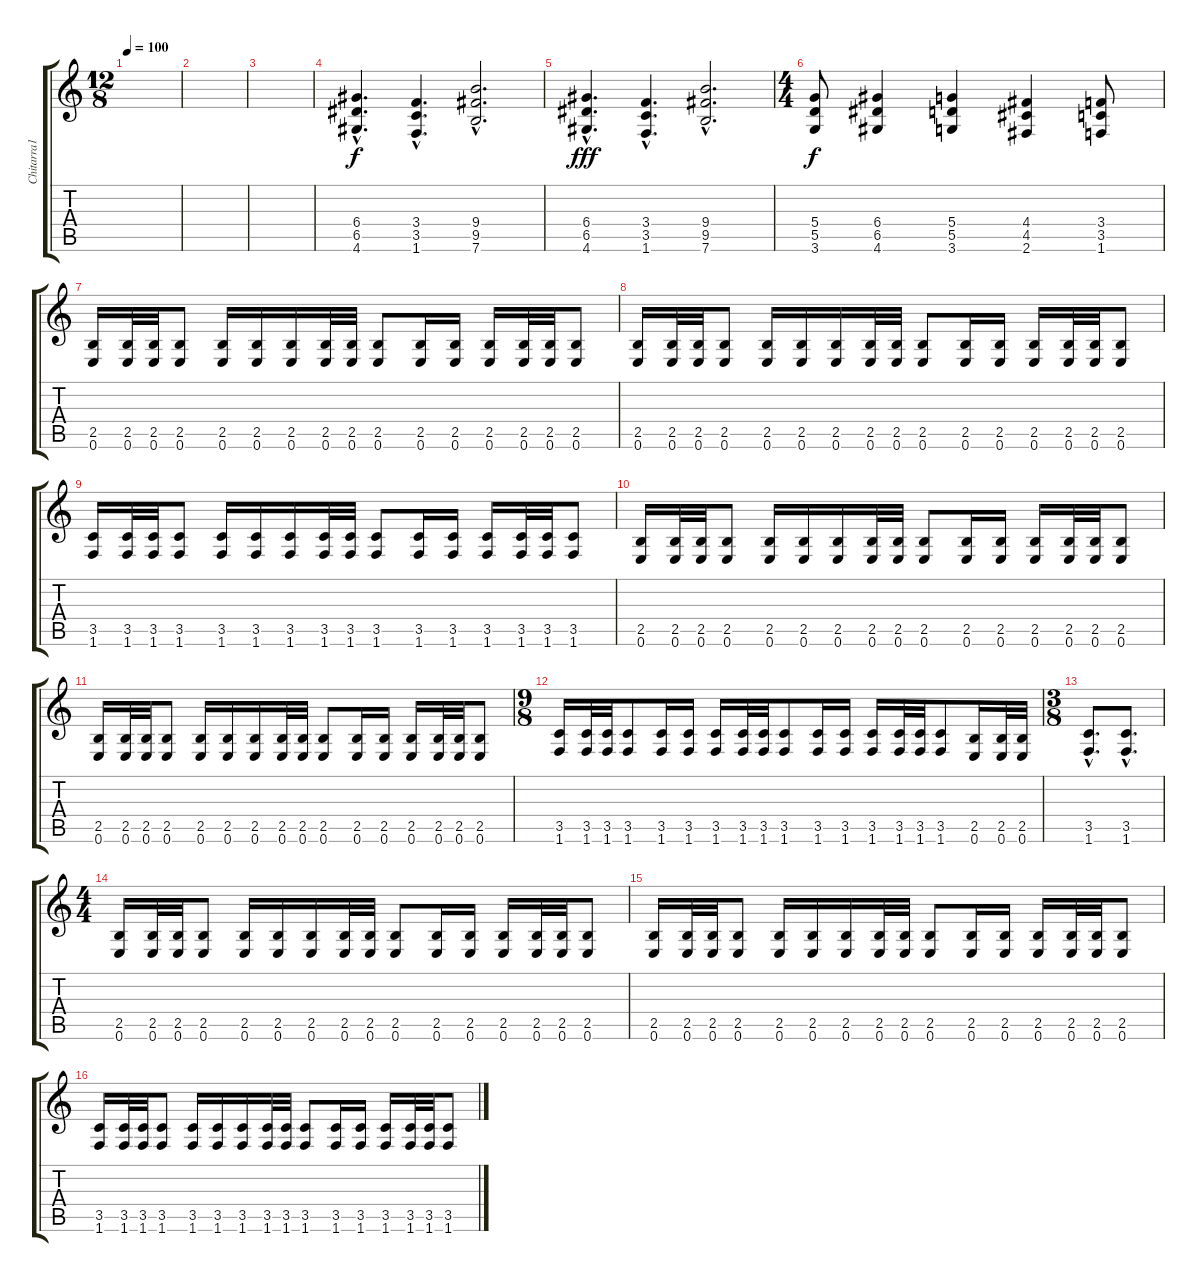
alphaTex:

\track ("Chitarra1" "Chitarra1") {instrument distortionguitar}
\staff {score tabs}
\tuning (E4 B3 G3 D3 A2 E2) {hide}
\ts (12 8)
\tempo 100
\clef g2
\ks c
|
|
|
(6.4{hac} 6.5{hac} 4.6{hac}).4{d} (3.4{hac} 3.5{hac} 1.6{hac}).4{d} (9.4{hac} 9.5{hac} 7.6{hac}).2{d} |
(6.4{hac} 6.5{hac} 4.6{hac}).4{d dy fff} (3.4{hac} 3.5{hac} 1.6{hac}).4{d} (9.4{hac} 9.5{hac} 7.6{hac}).2{d} |
\ts (4 4)
(5.4 5.5 3.6).8{dy f} (6.4 6.5 4.6).4 (5.4 5.5 3.6).4 (4.4 4.5 2.6).4 (3.4 3.5 1.6).8 |
(2.5 0.6).16 (2.5 0.6).32 (2.5 0.6).32 (2.5 0.6).8 (2.5 0.6).16 (2.5 0.6).16 (2.5 0.6).16 (2.5 0.6).32 (2.5 0.6).32 (2.5 0.6).8 (2.5 0.6).16 (2.5 0.6).16 (2.5 0.6).16 (2.5 0.6).32 (2.5 0.6).32 (2.5 0.6).8 |
(2.5 0.6).16 (2.5 0.6).32 (2.5 0.6).32 (2.5 0.6).8 (2.5 0.6).16 (2.5 0.6).16 (2.5 0.6).16 (2.5 0.6).32 (2.5 0.6).32 (2.5 0.6).8 (2.5 0.6).16 (2.5 0.6).16 (2.5 0.6).16 (2.5 0.6).32 (2.5 0.6).32 (2.5 0.6).8 |
(3.5 1.6).16 (3.5 1.6).32 (3.5 1.6).32 (3.5 1.6).8 (3.5 1.6).16 (3.5 1.6).16 (3.5 1.6).16 (3.5 1.6).32 (3.5 1.6).32 (3.5 1.6).8 (3.5 1.6).16 (3.5 1.6).16 (3.5 1.6).16 (3.5 1.6).32 (3.5 1.6).32 (3.5 1.6).8 |
(2.5 0.6).16 (2.5 0.6).32 (2.5 0.6).32 (2.5 0.6).8 (2.5 0.6).16 (2.5 0.6).16 (2.5 0.6).16 (2.5 0.6).32 (2.5 0.6).32 (2.5 0.6).8 (2.5 0.6).16 (2.5 0.6).16 (2.5 0.6).16 (2.5 0.6).32 (2.5 0.6).32 (2.5 0.6).8 |
(2.5 0.6).16 (2.5 0.6).32 (2.5 0.6).32 (2.5 0.6).8 (2.5 0.6).16 (2.5 0.6).16 (2.5 0.6).16 (2.5 0.6).32 (2.5 0.6).32 (2.5 0.6).8 (2.5 0.6).16 (2.5 0.6).16 (2.5 0.6).16 (2.5 0.6).32 (2.5 0.6).32 (2.5 0.6).8 |
\ts (9 8)
(3.5 1.6).16 (3.5 1.6).32 (3.5 1.6).32 (3.5 1.6).8 (3.5 1.6).16 (3.5 1.6).16 (3.5 1.6).16 (3.5 1.6).32 (3.5 1.6).32 (3.5 1.6).8 (3.5 1.6).16 (3.5 1.6).16 (3.5 1.6).16 (3.5 1.6).32 (3.5 1.6).32 (3.5 1.6).8 (2.5 0.6).16 (2.5 0.6).32 (2.5 0.6).32 |
\ts (3 8)
(3.5{hac} 1.6{hac}).8{d} (3.5{hac} 1.6{hac}).8{d} |
\ts (4 4)
(2.5 0.6).16 (2.5 0.6).32 (2.5 0.6).32 (2.5 0.6).8 (2.5 0.6).16 (2.5 0.6).16 (2.5 0.6).16 (2.5 0.6).32 (2.5 0.6).32 (2.5 0.6).8 (2.5 0.6).16 (2.5 0.6).16 (2.5 0.6).16 (2.5 0.6).32 (2.5 0.6).32 (2.5 0.6).8 |
(2.5 0.6).16 (2.5 0.6).32 (2.5 0.6).32 (2.5 0.6).8 (2.5 0.6).16 (2.5 0.6).16 (2.5 0.6).16 (2.5 0.6).32 (2.5 0.6).32 (2.5 0.6).8 (2.5 0.6).16 (2.5 0.6).16 (2.5 0.6).16 (2.5 0.6).32 (2.5 0.6).32 (2.5 0.6).8 |
(3.5 1.6).16 (3.5 1.6).32 (3.5 1.6).32 (3.5 1.6).8 (3.5 1.6).16 (3.5 1.6).16 (3.5 1.6).16 (3.5 1.6).32 (3.5 1.6).32 (3.5 1.6).8 (3.5 1.6).16 (3.5 1.6).16 (3.5 1.6).16 (3.5 1.6).32 (3.5 1.6).32 (3.5 1.6).8
